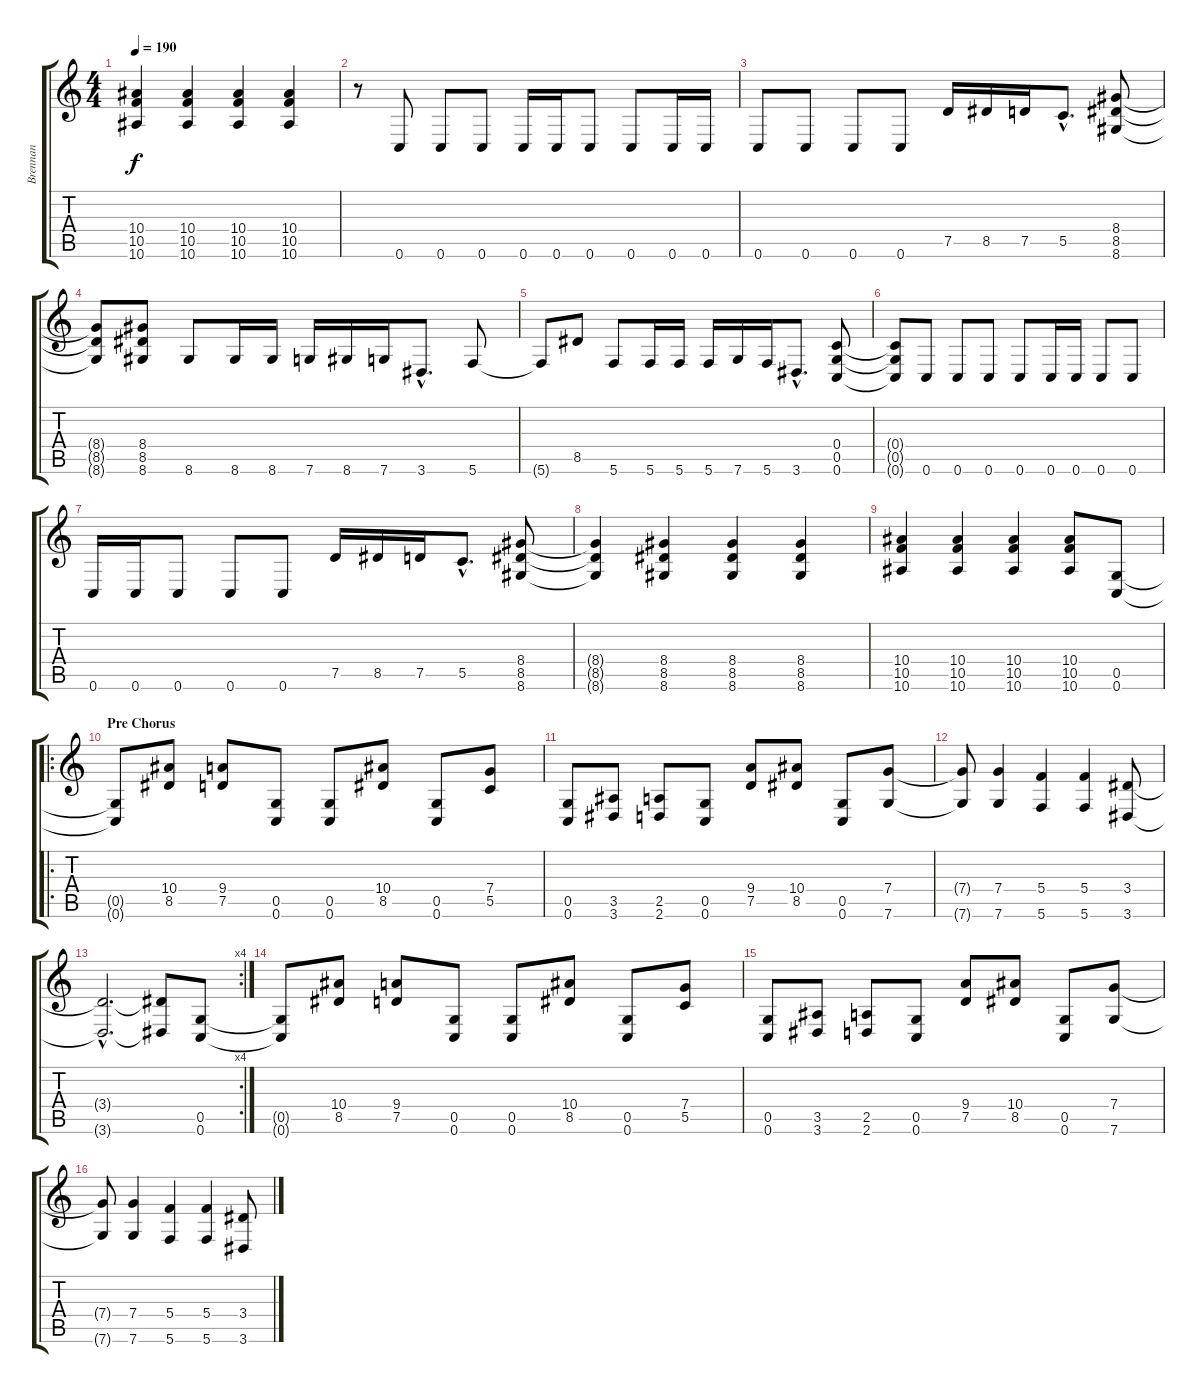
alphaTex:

\track ("Brennan" "Brennan") {instrument overdrivenguitar}
\staff {score tabs}
\tuning (D4 A3 F3 C3 G2 C2) {hide}
\ts (4 4)
\tempo 190
\clef g2
\ks c
(10.4 10.5 10.6).4{dy f} (10.4 10.5 10.6).4 (10.4 10.5 10.6).4 (10.4 10.5 10.6).4 |
r.8 0.6.8 0.6.8 0.6.8 0.6.16 0.6.16 0.6.8 0.6.8 0.6.16 0.6.16 |
0.6.8 0.6.8 0.6.8 0.6.8 7.5.16 8.5.16 7.5.16 5.5{hac}.8{d} (8.4 8.5 8.6).8 |
(8.4{t} 8.5{t} 8.6{t}).8 (8.4 8.5 8.6).8 8.6.8 8.6.16 8.6.16 7.6.16 8.6.16 7.6.16 3.6{hac}.8{d} 5.6.8 |
5.6{t}.8 8.5.8 5.6.8 5.6.16 5.6.16 5.6.16 7.6.16 5.6.16 3.6{hac}.8{d} (0.4 0.5 0.6).8 |
(0.4{t} 0.5{t} 0.6{t}).8 0.6.8 0.6.8 0.6.8 0.6.8 0.6.16 0.6.16 0.6.8 0.6.8 |
0.6.16 0.6.16 0.6.8 0.6.8 0.6.8 7.5.16 8.5.16 7.5.16 5.5{hac}.8{d} (8.4 8.5 8.6).8 |
(8.4{t} 8.5{t} 8.6{t}).4 (8.4 8.5 8.6).4 (8.4 8.5 8.6).4 (8.4 8.5 8.6).4 |
(10.4 10.5 10.6).4 (10.4 10.5 10.6).4 (10.4 10.5 10.6).4 (10.4 10.5 10.6).8 (0.5 0.6).8 |
\ro
\section ("" "Pre Chorus")
(0.5{t} 0.6{t}).8 (10.4 8.5).8 (9.4 7.5).8 (0.5 0.6).8 (0.5 0.6).8 (10.4 8.5).8 (0.5 0.6).8 (7.4 5.5).8 |
(0.5 0.6).8 (3.5 3.6).8 (2.5 2.6).8 (0.5 0.6).8 (9.4 7.5).8 (10.4 8.5).8 (0.5 0.6).8 (7.4 7.6).8 |
(7.4{t} 7.6{t}).8 (7.4 7.6).4 (5.4 5.6).4 (5.4 5.6).4 (3.4 3.6).8 |
\rc 4
(3.4{hac t} 3.6{hac t}).2{d} (3.4{t} 3.6{t}).8 (0.5 0.6).8 |
(0.5{t} 0.6{t}).8 (10.4 8.5).8 (9.4 7.5).8 (0.5 0.6).8 (0.5 0.6).8 (10.4 8.5).8 (0.5 0.6).8 (7.4 5.5).8 |
(0.5 0.6).8 (3.5 3.6).8 (2.5 2.6).8 (0.5 0.6).8 (9.4 7.5).8 (10.4 8.5).8 (0.5 0.6).8 (7.4 7.6).8 |
(7.4{t} 7.6{t}).8 (7.4 7.6).4 (5.4 5.6).4 (5.4 5.6).4 (3.4 3.6).8
